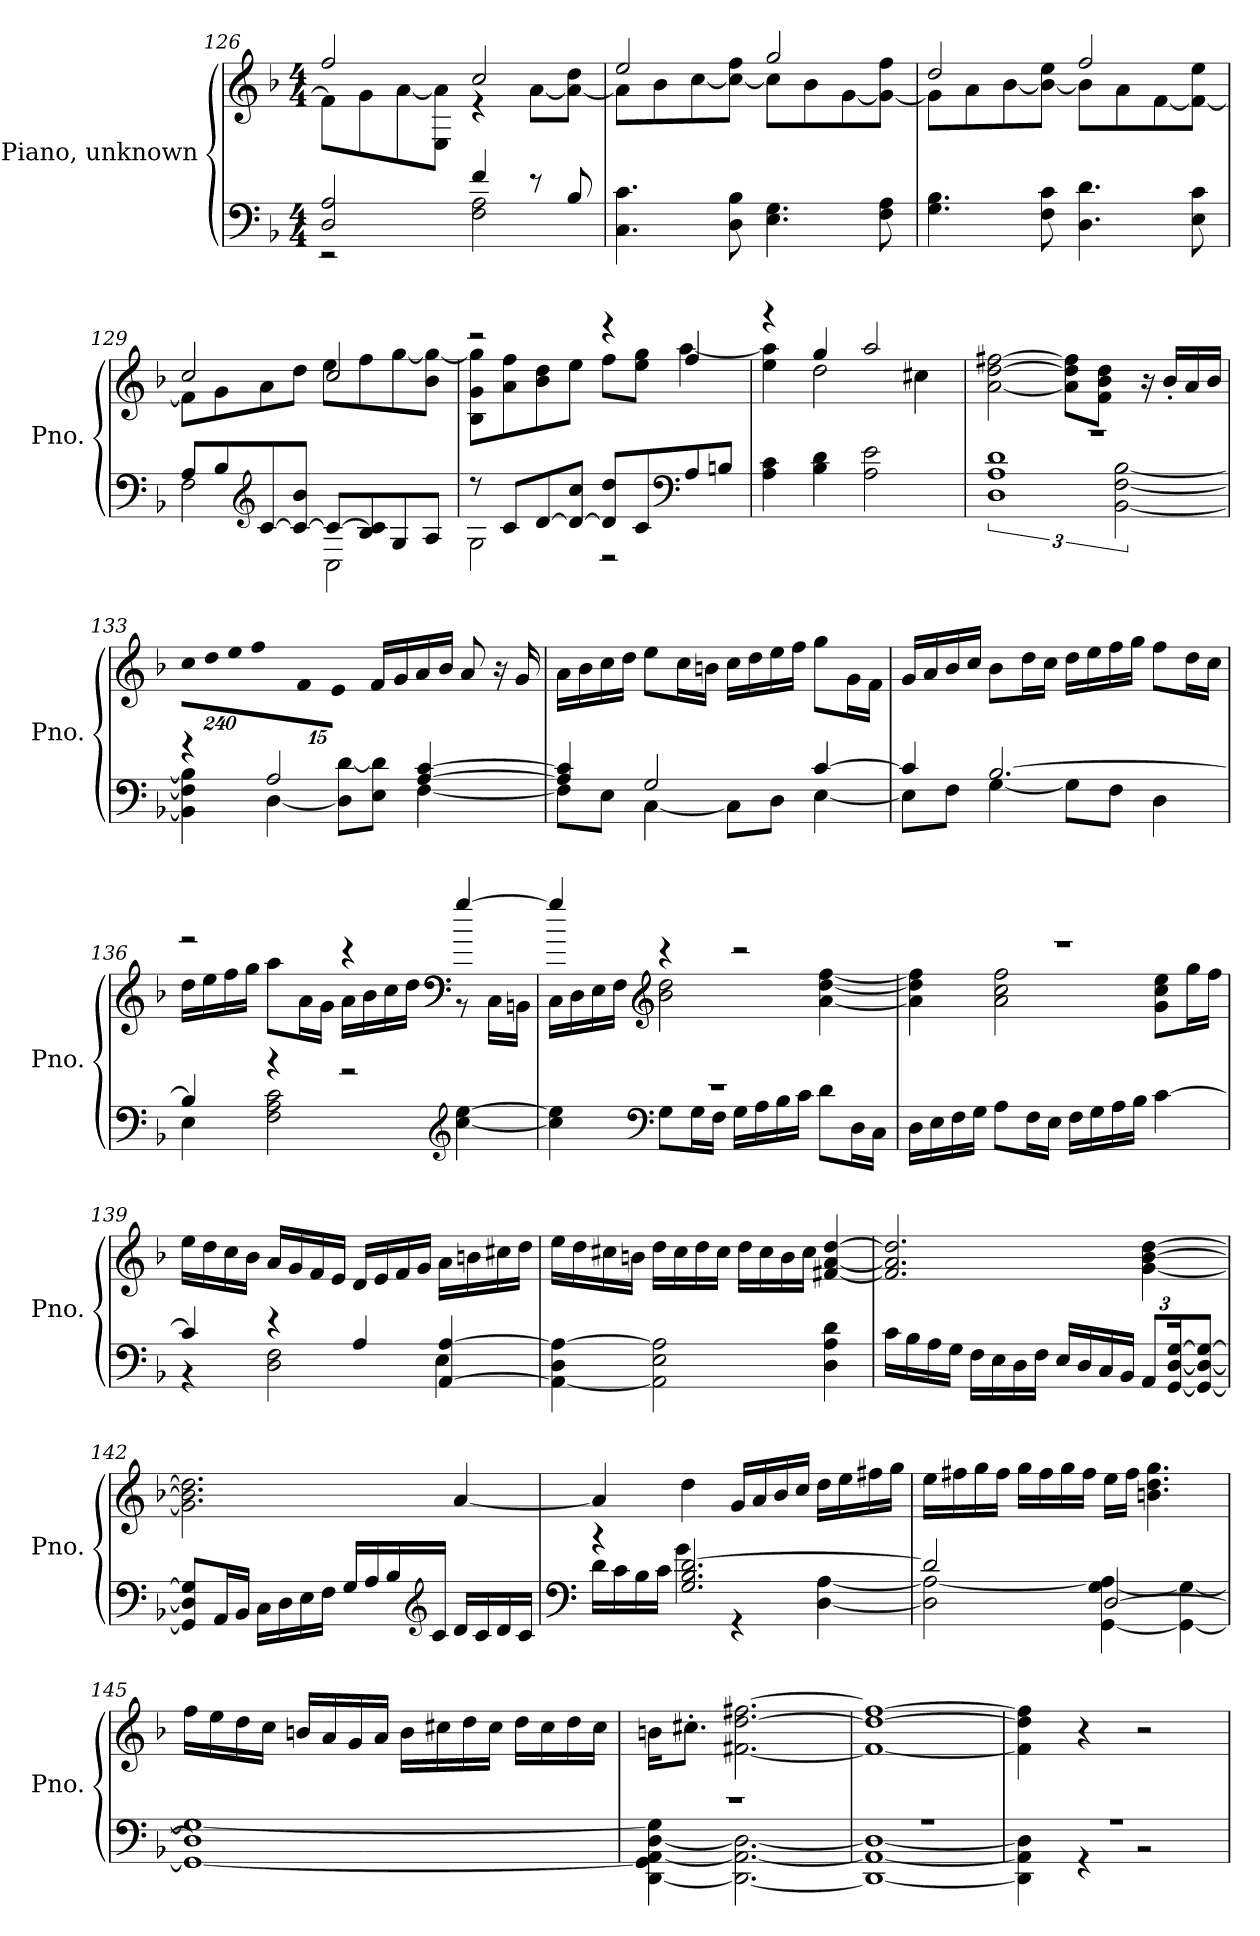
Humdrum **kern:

**kern	**kern
*part1	*part1
*staff2	*staff1
*I"Piano, unknown	*
*I'Pno.	*
*clefF4	*clefG2
*k[b-]	*k[b-]
*M4/4	*M4/4
=126	=126
*^	*^
2D/ 2A/	2r	2ff/	8f\L]
.	.	.	8g\
.	.	.	[8a\
.	.	.	8E\ 8a\]J
4f/	2F\ 2A\	2cc/	4r
8r	.	.	[8a\L
8B-/	.	.	8a\_ 8dd\J
*v	*v	*	*
=127	=127	=127
4.C\ 4.c\	2ee/	8a\L]
.	.	8b-\
.	.	[8cc\
8D\ 8B-\	.	8cc\_ 8ff\J
4.E\ 4.G\	2gg/	8cc\L]
.	.	8b-\
.	.	[8g\
8F\ 8A\	.	8g\_ 8ff\J
!!LO:LB:g=z	!!
=128	=128	=128
4.G\ 4.B-\	2dd/	8g\L]
.	.	8a\
.	.	[8b-\
8F\ 8c\	.	8b-\_ 8ee\J
4.D\ 4.d\	2ff/	8b-\L]
.	.	8a\
.	.	[8f\
8E\ 8c\	.	8f\_ 8ee\J
=129	=129	=129
*^	*	*
8A/L	2F\	2cc/	8f\L]
8B-/	.	.	8g\
*clefG2	*	*	*
[8c/	.	.	8a\
8c/_ 8b-/J	.	.	8dd\J
8c/L_	2C\	2cc/	8ee\L
8B-/ 8c/]	.	.	8ff\
8G/	.	.	[8gg\
8A/J	.	.	8b-\ 8gg\_J
=130	=130	=130	=130
8r	2G\	2r	8B-\ 8g\ 8gg\]L
8c/L	.	.	8a\ 8ff\
[8d/	.	.	8b-\ 8dd\
8d/_ 8cc/J	.	.	8ee\J
8d/] 8dd/L	2r	4r	8ff\L
8c/	.	.	8ee\ 8gg\J
*clefF4	*	*	*
8A/	.	4ff/	[4aa\
8Bn/J	.	.	.
*v	*v	*	*
=131	=131	=131
4A\ 4c\	4r	4ee\ 4aa\]
4B-\ 4d\	4gg/	2dd\
2A\ 2e\	2aa/	.
.	.	4cc#X\
*	*v	*v
!!LO:LB:g=z
=132	=132
*^	*
1r	3%2D 3%2A 3%2d	[2a\ [2dd\ [2ff#X\
.	.	8a\] 8dd\] 8ff#\]L
.	.	8f\ 8b-\ 8dd\J
.	[3BB-\ [3F\ [3B-\	.
.	.	16r
.	.	16b-'/LL
.	.	16a/
.	.	16b-/JJ
=133	=133	=133
*	*	*Xbrackettup
!	!	!LO:N:vis=16
4r	4BB-\] 4F\] 4B-\]	1920%137cc\LL
!	!	!LO:N:vis=16
.	.	1920%137dd\
!	!	!LO:N:vis=16
.	.	1920%137ee\J
!	!	!LO:N:vis=8
.	.	960%137ff\
2A/	[4D\	.
.	.	1920ryy
!	!	!LO:N:vis=16
.	.	1920%137f\L
!	!	!LO:N:vis=16
.	.	1920%137e\JJ
.	8D\] [8d\L	16f/LL
.	.	16g/
.	8E\ 8d\]J	16a/
.	.	16b-/JJ
[4A/ [4c/	[4F\	8a/
.	.	16r
.	.	16g/
=134	=134	=134
4A/] 4c/]	8F\L]	16a\LL
.	.	16b-\
.	8E\J	16cc\
.	.	16dd\JJ
2G/	[4C\	8ee\L
.	.	16cc\L
.	.	16bn\JJ
.	8C\L]	16cc\LL
.	.	16dd\
.	8D\J	16ee\
.	.	16ff\JJ
[4c/	[4E\	8gg\L
.	.	16g\L
.	.	16f\JJ
!!LO:LB:g=z
=135	=135	=135
4c/]	8E\L]	16g/LL
.	.	16a/
.	8F\J	16b-/
.	.	16cc/JJ
[2.B-/	[4G\	8b-\L
.	.	16dd\L
.	.	16cc\JJ
.	8G\L]	16dd\LL
.	.	16ee\
.	8F\J	16ff\
.	.	16gg\JJ
.	4D\	8ff\L
.	.	16dd\L
.	.	16cc\JJ
=136	=136	=136
*	*	*^
4B-/]	4E\	2r	16dd\LL
.	.	.	16ee\
.	.	.	16ff\
.	.	.	16gg\JJ
4r	2F\ 2A\ 2c\	.	8aa\L
.	.	.	16a\L
.	.	.	16g\JJ
2r	.	4r	16a\LL
.	.	.	16b-\
.	.	.	16cc\
.	.	.	16dd\JJ
*clefG2	*	*clefF4	*
.	[4cc\ [4ee\	[4gg/	8r
.	.	.	16C\LL
.	.	.	16BBn\JJ
=137	=137	=137	=137
1r	4cc\] 4ee\]	4gg/]	16C\LL
.	.	.	16D\
.	.	.	16E\
.	.	.	16F\JJ
*clefF4	*	*clefG2	*
.	8G\L	4r	2b-\ 2dd\
.	16G\L	.	.
.	16F\JJ	.	.
.	16G\LL	2r	.
.	16A\	.	.
.	16B-\	.	.
.	16c\JJ	.	.
.	8d\L	.	[4a\ [4dd\ [4ff\
.	16D\L	.	.
.	16C\JJ	.	.
*v	*v	*	*
!!LO:LB:g=z	!!
=138	=138	=138
16D\LL	1r	4a\] 4dd\] 4ff\]
16E\	.	.
16F\	.	.
16G\JJ	.	.
8A\L	.	2a\ 2cc\ 2ff\
16F\L	.	.
16E\JJ	.	.
16F\LL	.	.
16G\	.	.
16A\	.	.
16B-\JJ	.	.
[4c\	.	8g\ 8cc\ 8ee\L
.	.	16gg\L
.	.	16ff\JJ
*	*v	*v
=139	=139
*^	*
4c/]	4r	16ee\LL
.	.	16dd\
.	.	16cc\
.	.	16b-\JJ
4r	2D\ 2F\	16a/LL
.	.	16g/
.	.	16f/
.	.	16e/JJ
4A/	.	16d/LL
.	.	16e/
.	.	16f/
.	.	16g/JJ
[4AA/ [4A/	4E\	16a\LL
.	.	16bn\
.	.	16cc#X\
.	.	16dd\JJ
*v	*v	*
!!LO:LB:g=z
=140	=140
4AA\_ 4D\ 4A\_	16ee\LL
.	16dd\
.	16cc#X\
.	16bn\JJ
2AA\] 2E\ 2A\]	16dd\LL
.	16cc#\
.	16dd\
.	16cc#\JJ
.	16dd\LL
.	16cc#\
.	16b\
.	16cc#\JJ
4D\ 4A\ 4d\	[4f#X/ [4a/ [4dd/
=141	=141
16c\LL	2.f#/] 2.a/] 2.dd/]
16B-\	.
16A\	.
16G\JJ	.
16F\LL	.
16E\	.
16D\	.
16F\JJ	.
16E/LL	.
16D/	.
16C/	.
16BB-/JJ	.
*Xbrackettup	*
12AA/L	[4g\ [4b-\ [4dd\
[24GG/ [24D/ [24G/K	.
8GG/_ 8D/_ 8G/_J	.
!!LO:PB:g=z
=142	=142
8GG/] 8D/] 8G/]L	2.g\] 2.b-\] 2.dd\]
16AA/L	.
16BB-/JJ	.
16C\LL	.
16D\	.
16E\	.
16F\JJ	.
16G/LL	.
16A/	.
16B-/	.
*clefG2	*
16c/JJ	.
16d/LL	[4a/
16c/	.
16d/	.
16c/JJ	.
=143	=143
*clefF4	*
*^	*
4r	16d\LL	4a/]
.	16c\	.
.	16B-\	.
.	16c\JJ	.
2.G/ 2.B-/ [2.d/	4g\	4dd\
.	4r	16g/LL
.	.	16a/
.	.	16b-/
.	.	16cc/JJ
.	[4D\ [4A\	16dd\LL
.	.	16ee\
.	.	16ff#X\
.	.	16gg\JJ
!!LO:LB:g=z
=144	=144	=144
2d/]	2D\] 2A\_	16ee\LL
.	.	16ff#X\
.	.	16gg\
.	.	16ff#\JJ
.	.	16gg\LL
.	.	16ff#\
.	.	16gg\
.	.	16ff#\JJ
[2D/	[4GG\ [4G\ 4A\]	16ee\LL
.	.	16ff#\JJ
.	.	4.bn\ 4.dd\ 4.gg\
.	4GG\_ 4G\_	.
=145	=145	=145
1D]	1GG_ 1G_	16ff\LL
.	.	16ee\
.	.	16dd\
.	.	16cc\JJ
.	.	16bn/LL
.	.	16a/
.	.	16g/
.	.	16a/JJ
.	.	16b\LL
.	.	16cc#X\
.	.	16dd\
.	.	16cc#\JJ
.	.	16dd\LL
.	.	16cc#\
.	.	16dd\
.	.	16cc#\JJ
=146	=146	=146
1r	[4DD\ 4GG\] [4AA\ [4D\ 4G\]	16bn\KL
.	.	8.cc#X'\J
.	2.DD\_ 2.AA\_ 2.D\_	[2.f#X\ [2.dd\ [2.ff#X\
=147	=147	=147
1r	1DD_ 1AA_ 1D_	1f#_ 1dd_ 1ff#_
=148	=148	=148
1r	4DD\] 4AA\] 4D\]	4f#\] 4dd\] 4ff#\]
.	4r	4r
.	2r	2r
*v	*v	*
=	=
*-	*-
